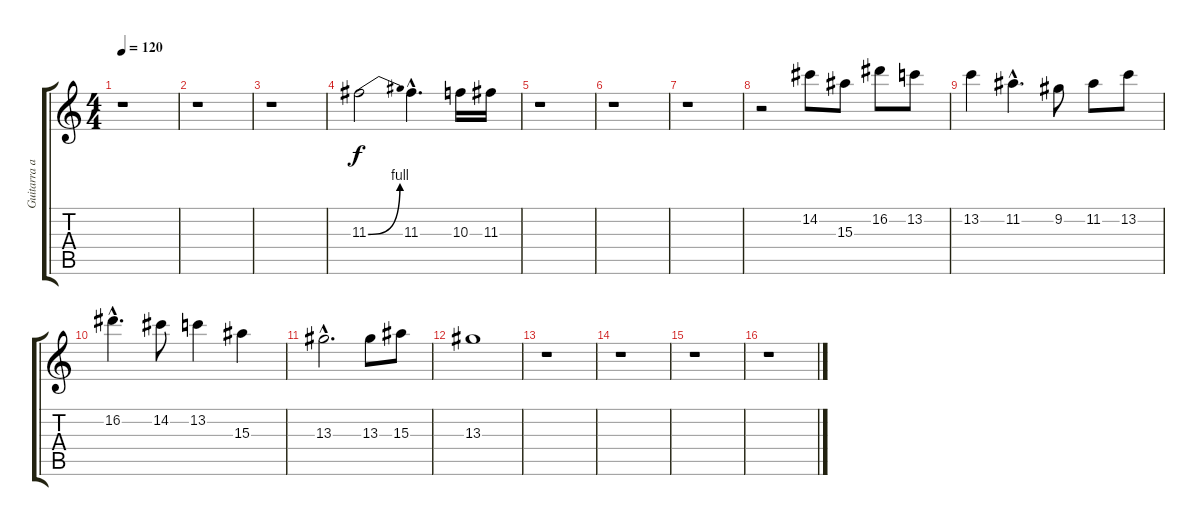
\track ("Guitarra ar" "Guitarra a") {instrument overdrivenguitar}
\staff {score tabs}
\tuning (E4 B3 G3 D3 A2 E2) {hide}
\ts (4 4)
\tempo 120
\clef g2
\ks c
r.1{dy f} |
r.1 |
r.1 |
11.3{be (bend 0 0 60 4)}.2 11.3{hac}.4{d} 10.3.16 11.3.16 |
r.1 |
r.1 |
r.1 |
r.2 14.2.8 15.3.8 16.2.8 13.2.8 |
13.2.4 11.2{hac}.4{d} 9.2.8 11.2.8 13.2.8 |
16.2{hac}.4{d} 14.2.8 13.2.4 15.3.4 |
13.3{hac}.2{d} 13.3.8 15.3.8 |
13.3.1 |
r.1 |
r.1 |
r.1 |
r.1
